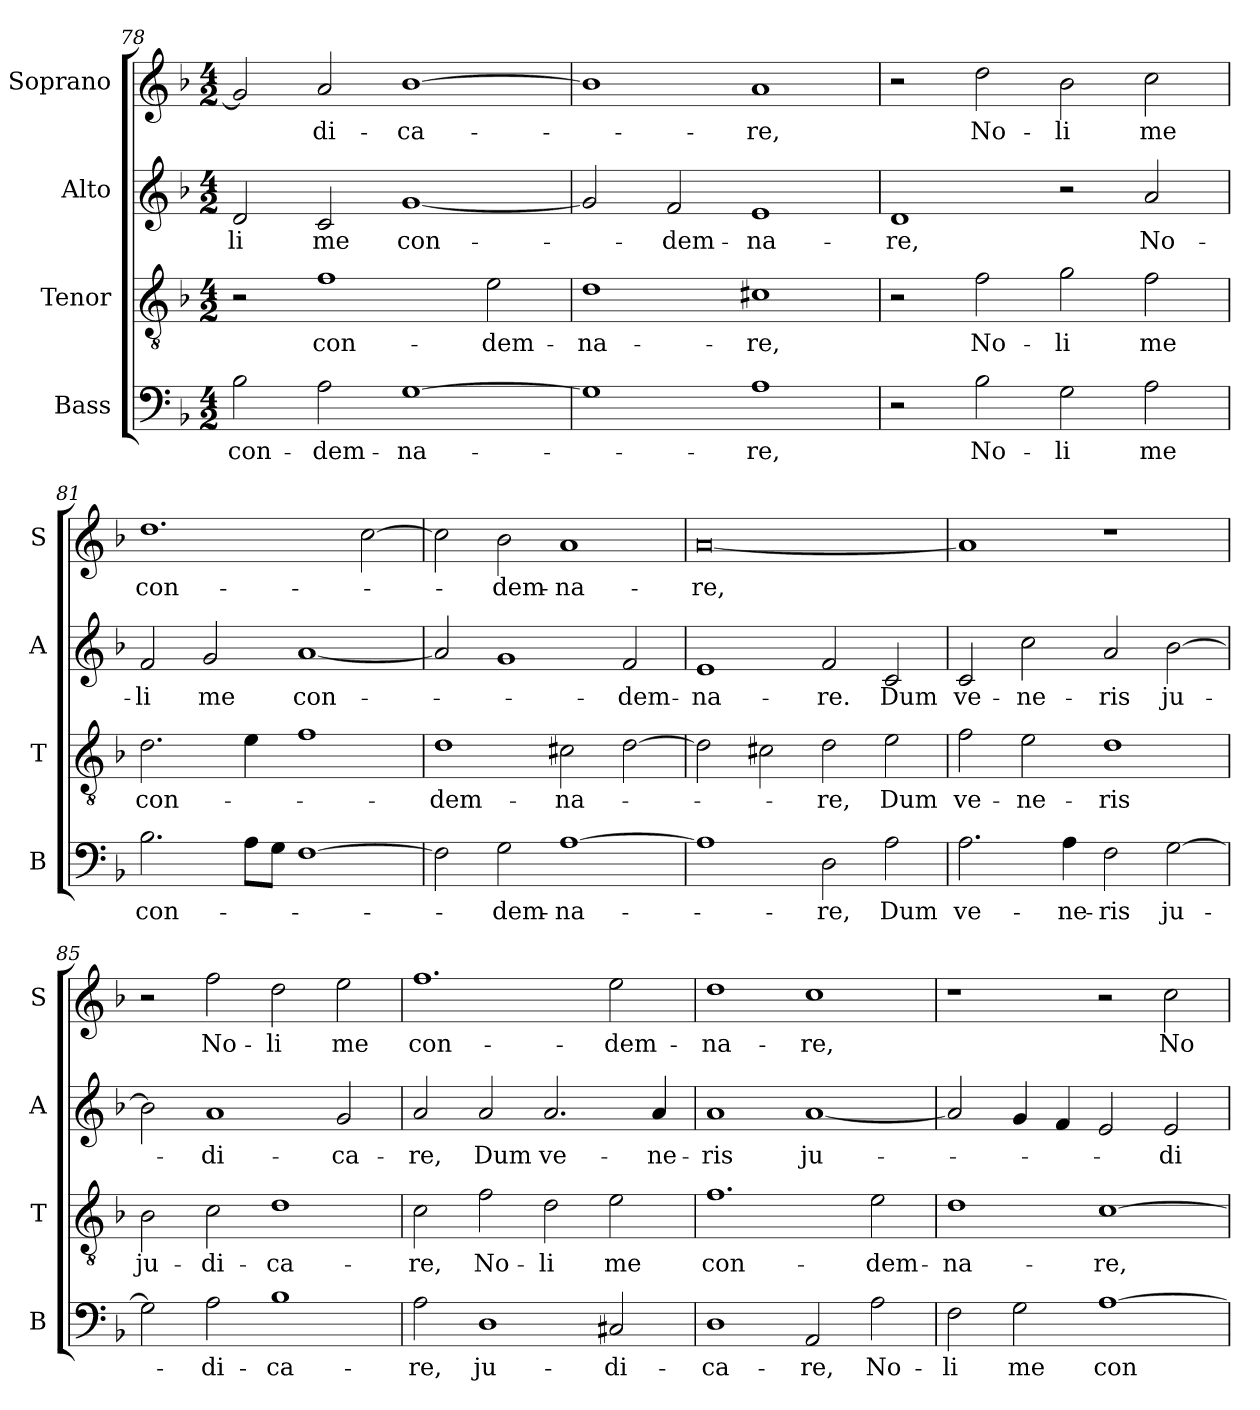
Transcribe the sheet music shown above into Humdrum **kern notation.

**kern	**text	**kern	**text	**kern	**text	**kern	**text
*part4	*part4	*part3	*part3	*part2	*part2	*part1	*part1
*staff4	*staff4	*staff3	*staff3	*staff2	*staff2	*staff1	*staff1
*I"Bass	*	*I"Tenor	*	*I"Alto	*	*I"Soprano	*
*I'B	*	*I'T	*	*I'A	*	*I'S	*
*clefF4	*	*clefGv2	*	*clefG2	*	*clefG2	*
*k[b-]	*	*k[b-]	*	*k[b-]	*	*k[b-]	*
*F:	*	*F:	*	*F:	*	*F:	*
*M4/2	*	*M4/2	*	*M4/2	*	*M4/2	*
=78	=78	=78	=78	=78	=78	=78	=78
!	!LO:LY:b	!	!	!	!LO:LY:b	!	!
2B-\	con-	2r	.	2d/	-li	2g/]	.
!	!LO:LY:b	!	!LO:LY:b	!	!LO:LY:b	!	!LO:LY:b
2A\	-dem-	1f	con-	2c/	me	2a/	-di-
!	!LO:LY:b	!	!	!	!LO:LY:b	!	!LO:LY:b
[1G	-na-	.	.	[1g	con-	[1b-	-ca-
!	!	!	!LO:LY:b	!	!	!	!
.	.	2e\	-dem-	.	.	.	.
=79	=79	=79	=79	=79	=79	=79	=79
!	!	!	!LO:LY:b	!	!	!	!
1G]	.	1d	-na-	2g/]	.	1b-]	.
!	!	!	!	!	!LO:LY:b	!	!
.	.	.	.	2f/	-dem-	.	.
!	!LO:LY:b	!	!LO:LY:b	!	!LO:LY:b	!	!LO:LY:b
1A	-re,	1c#X	-re,	1e	-na-	1a	-re,
!!LO:LB:g=z
=80	=80	=80	=80	=80	=80	=80	=80
!	!	!	!	!	!LO:LY:b	!	!
2r	.	2r	.	1d	-re,	2r	.
!	!LO:LY:b	!	!LO:LY:b	!	!	!	!LO:LY:b
2B-\	No-	2f\	No-	.	.	2dd\	No-
!	!LO:LY:b	!	!LO:LY:b	!	!	!	!LO:LY:b
2G\	-li	2g\	-li	2r	.	2b-\	-li
!	!LO:LY:b	!	!LO:LY:b	!	!LO:LY:b	!	!LO:LY:b
2A\	me	2f\	me	2a/	No-	2cc\	me
=81	=81	=81	=81	=81	=81	=81	=81
!	!LO:LY:b	!	!LO:LY:b	!	!LO:LY:b	!	!LO:LY:b
2.B-\	con-	2.d\	con-	2f/	-li	1.dd	con-
!	!	!	!	!	!LO:LY:b	!	!
.	.	.	.	2g/	me	.	.
8A\L	.	4e\	.	.	.	.	.
8G\J	.	.	.	.	.	.	.
!	!	!	!	!	!LO:LY:b	!	!
[1F	.	1f	.	[1a	con-	.	.
.	.	.	.	.	.	[2cc\	.
=82	=82	=82	=82	=82	=82	=82	=82
!	!	!	!LO:LY:b	!	!	!	!
2F\]	.	1d	-dem-	2a/]	.	2cc\]	.
!	!LO:LY:b	!	!	!	!	!	!LO:LY:b
2G\	-dem-	.	.	1g	.	2b-\	-dem-
!	!LO:LY:b	!	!LO:LY:b	!	!	!	!LO:LY:b
[1A	-na-	2c#X\	-na-	.	.	1a	-na-
!	!	!	!	!	!LO:LY:b	!	!
.	.	[2d\	.	2f/	-dem-	.	.
=83	=83	=83	=83	=83	=83	=83	=83
!	!	!	!	!	!LO:LY:b	!	!LO:LY:b
1A]	.	2d\]	.	1e	-na-	[0a	-re,
.	.	2c#X\	.	.	.	.	.
!	!LO:LY:b	!	!LO:LY:b	!	!LO:LY:b	!	!
2D\	-re,	2d\	-re,	2f/	-re.	.	.
!	!LO:LY:b	!	!LO:LY:b	!	!LO:LY:b	!	!
2A\	Dum	2e\	Dum	2c/	Dum	.	.
!!LO:LB:g=z
=84	=84	=84	=84	=84	=84	=84	=84
!	!LO:LY:b	!	!LO:LY:b	!	!LO:LY:b	!	!
2.A\	ve-	2f\	ve-	2c/	ve-	1a]	.
!	!	!	!LO:LY:b	!	!LO:LY:b	!	!
.	.	2e\	-ne-	2cc\	-ne-	.	.
!	!LO:LY:b	!	!	!	!	!	!
4A\	-ne-	.	.	.	.	.	.
!	!LO:LY:b	!	!LO:LY:b	!	!LO:LY:b	!	!
2F\	-ris	1d	-ris	2a/	-ris	1r	.
!	!LO:LY:b	!	!	!	!LO:LY:b	!	!
[2G\	ju-	.	.	[2b-\	ju-	.	.
=85	=85	=85	=85	=85	=85	=85	=85
!	!	!	!LO:LY:b	!	!	!	!
2G\]	.	2B-\	ju-	2b-\]	.	2r	.
!	!LO:LY:b	!	!LO:LY:b	!	!LO:LY:b	!	!LO:LY:b
2A\	-di-	2c\	-di-	1a	-di-	2ff\	No-
!	!LO:LY:b	!	!LO:LY:b	!	!	!	!LO:LY:b
1B-	-ca-	1d	-ca-	.	.	2dd\	-li
!	!	!	!	!	!LO:LY:b	!	!LO:LY:b
.	.	.	.	2g/	-ca-	2ee\	me
=86	=86	=86	=86	=86	=86	=86	=86
!	!LO:LY:b	!	!LO:LY:b	!	!LO:LY:b	!	!LO:LY:b
2A\	-re,	2c\	-re,	2a/	-re,	1.ff	con-
!	!LO:LY:b	!	!LO:LY:b	!	!LO:LY:b	!	!
1D	ju-	2f\	No-	2a/	Dum	.	.
!	!	!	!LO:LY:b	!	!LO:LY:b	!	!
.	.	2d\	-li	2.a/	ve-	.	.
!	!LO:LY:b	!	!LO:LY:b	!	!	!	!LO:LY:b
2C#X/	-di-	2e\	me	.	.	2ee\	-dem-
!	!	!	!	!	!LO:LY:b	!	!
.	.	.	.	4a/	-ne-	.	.
=87	=87	=87	=87	=87	=87	=87	=87
!	!LO:LY:b	!	!LO:LY:b	!	!LO:LY:b	!	!LO:LY:b
1D	-ca-	1.f	con-	1a	-ris	1dd	-na-
!	!LO:LY:b	!	!	!	!LO:LY:b	!	!LO:LY:b
2AA/	-re,	.	.	[1a	ju-	1cc	-re,
!	!LO:LY:b	!	!LO:LY:b	!	!	!	!
2A\	No-	2e\	-dem-	.	.	.	.
!!LO:PB:g=z
=88	=88	=88	=88	=88	=88	=88	=88
!	!LO:LY:b	!	!LO:LY:b	!	!	!	!
2F\	-li	1d	-na-	2a/]	.	1r	.
!	!LO:LY:b	!	!	!	!	!	!
2G\	me	.	.	4g/	.	.	.
.	.	.	.	4f/	.	.	.
!	!LO:LY:b	!	!LO:LY:b	!	!	!	!
[1A	con-	[1c	-re,	2e/	.	2r	.
!	!	!	!	!	!LO:LY:b	!	!LO:LY:b
.	.	.	.	2e/	-di-	2cc\	No-
=	=	=	=	=	=	=	=
*-	*-	*-	*-	*-	*-	*-	*-
